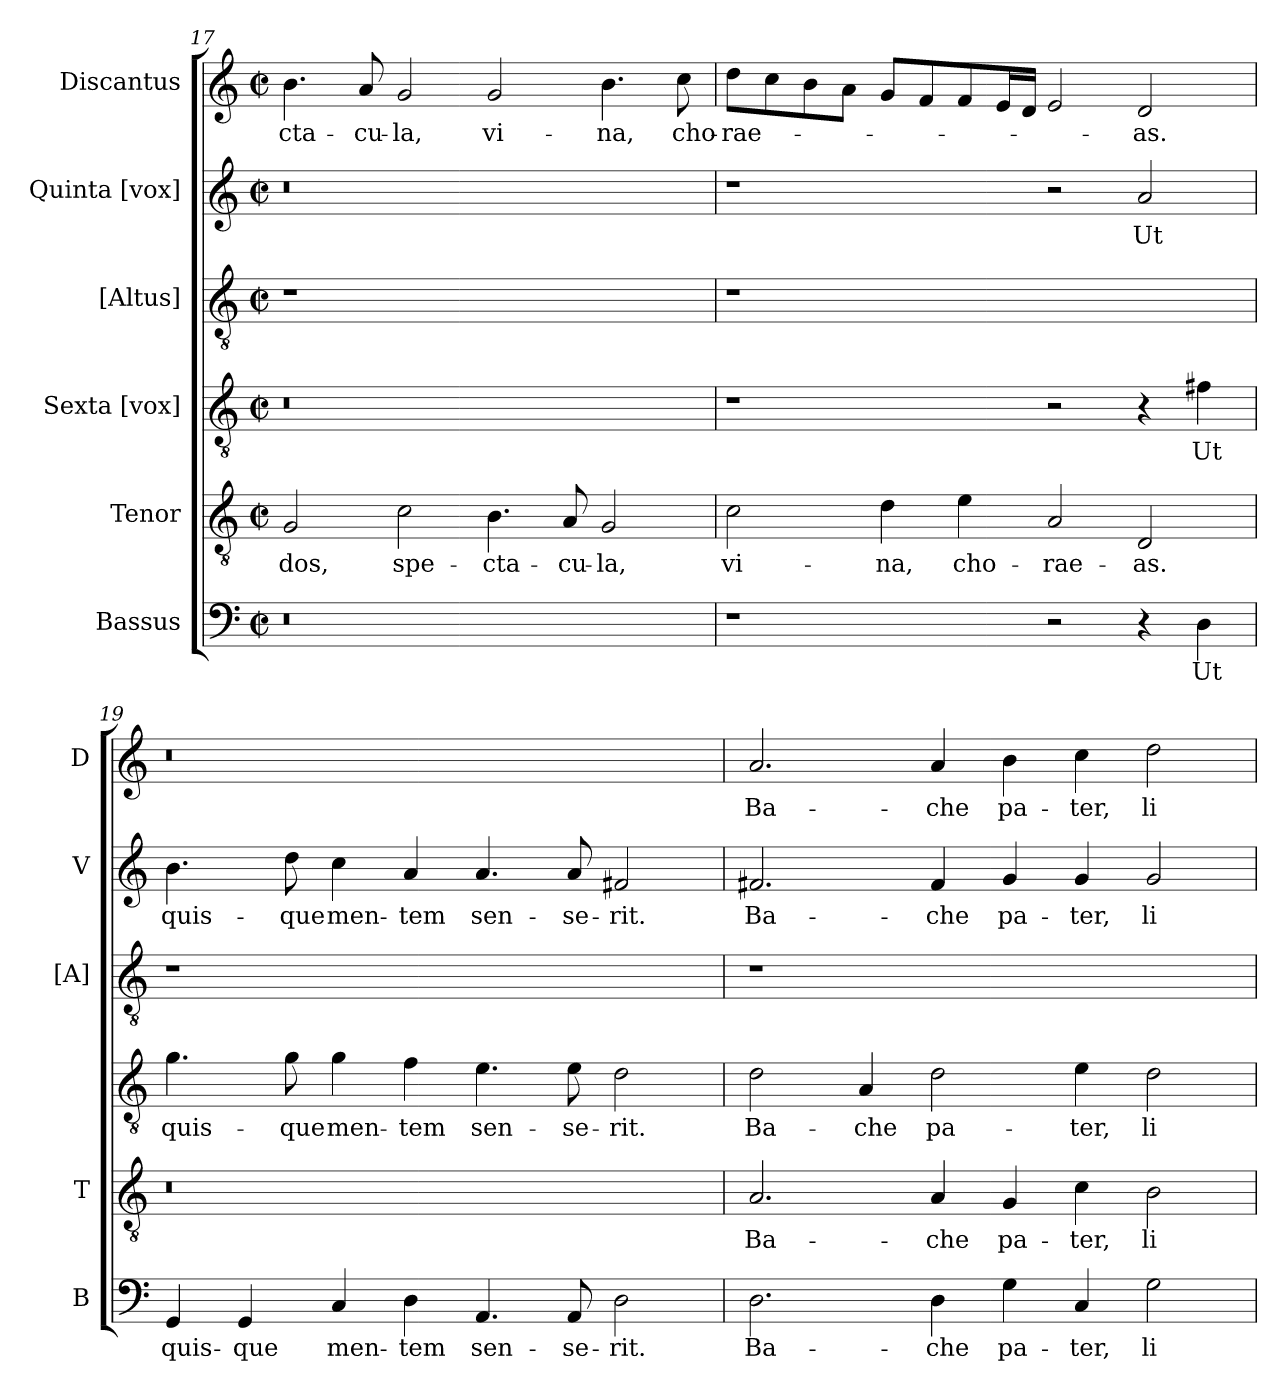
**kern	**text	**kern	**text	**kern	**text	**kern	**kern	**text	**kern	**text
*part6	*part6	*part5	*part5	*part4	*part4	*part3	*part2	*part2	*part1	*part1
*staff6	*staff6	*staff5	*staff5	*staff4	*staff4	*staff3	*staff2	*staff2	*staff1	*staff1
*I"Bassus	*	*I"Tenor	*	*I"Sexta [vox]	*	*I"[Altus]	*I"Quinta [vox]	*	*I"Discantus	*
*I'B	*	*I'T	*	*	*	*I'[A]	*I'V	*	*I'D	*
*clefF4	*	*clefGv2	*	*clefGv2	*	*clefGv2	*clefG2	*	*clefG2	*
*k[]	*	*k[]	*	*k[]	*	*k[]	*k[]	*	*k[]	*
*C:	*	*C:	*	*C:	*	*C:	*C:	*	*C:	*
*M2/2	*	*M2/2	*	*M2/2	*	*M2/2	*M2/2	*	*M2/2	*
*met(c|)	*	*met(c|)	*	*met(c|)	*	*met(c|)	*met(c|)	*	*met(c|)	*
=17	=17	=17	=17	=17	=17	=17	=17	=17	=17	=17
0r	.	2G/	-dos,	0r	.	1r	0r	.	4.b\	-cta-
.	.	.	.	.	.	.	.	.	8a/	-cu-
.	.	2c\	spe-	.	.	.	.	.	2g/	-la,
.	.	4.B\	-cta-	.	.	1ryy	.	.	2g/	vi-
.	.	8A/	-cu-	.	.	.	.	.	.	.
.	.	2G/	-la,	.	.	.	.	.	4.b\	-na,
.	.	.	.	.	.	.	.	.	8cc\	cho-
=18	=18	=18	=18	=18	=18	=18	=18	=18	=18	=18
1r	.	2c\	vi-	1r	.	1r	1r	.	8dd\L	-rae-
.	.	.	.	.	.	.	.	.	8cc\	.
.	.	.	.	.	.	.	.	.	8b\	.
.	.	.	.	.	.	.	.	.	8a\J	.
.	.	4d\	-na,	.	.	.	.	.	8g/L	.
.	.	.	.	.	.	.	.	.	8f/	.
.	.	4e\	cho-	.	.	.	.	.	8f/	.
.	.	.	.	.	.	.	.	.	16e/L	.
.	.	.	.	.	.	.	.	.	16d/JJ	.
2r	.	2A/	-rae-	2r	.	1ryy	2r	.	2e/	.
4r	.	2D/	-as.	4r	.	.	2a/	Ut	2d/	-as.
4D\	Ut	.	.	4f#X\	Ut	.	.	.	.	.
!!LO:PB:g=z
=19	=19	=19	=19	=19	=19	=19	=19	=19	=19	=19
4GG/	quis-	0r	.	4.g\	quis-	1r	4.b\	quis-	0r	.
4GG/	-que	.	.	.	.	.	.	.	.	.
.	.	.	.	8g\	-que	.	8dd\	-que	.	.
4C/	men-	.	.	4g\	men-	.	4cc\	men-	.	.
4D\	-tem	.	.	4f\	-tem	.	4a/	-tem	.	.
4.AA/	sen-	.	.	4.e\	sen-	1ryy	4.a/	sen-	.	.
8AA/	-se-	.	.	8e\	-se-	.	8a/	-se-	.	.
2D\	-rit.	.	.	2d\	-rit.	.	2f#X/	-rit.	.	.
=20	=20	=20	=20	=20	=20	=20	=20	=20	=20	=20
2.D\	Ba-	2.A/	Ba-	2d\	Ba-	1r	2.f#X/	Ba-	2.a/	Ba-
.	.	.	.	4A/	-che	.	.	.	.	.
4D\	-che	4A/	-che	2d\	pa-	.	4f#/	-che	4a/	-che
4G\	pa-	4G/	pa-	.	.	1ryy	4g/	pa-	4b\	pa-
4C/	-ter,	4c\	-ter,	4e\	-ter,	.	4g/	-ter,	4cc\	-ter,
2G\	li-	2B\	li-	2d\	li-	.	2g/	li-	2dd\	li-
=	=	=	=	=	=	=	=	=	=	=
*-	*-	*-	*-	*-	*-	*-	*-	*-	*-	*-
